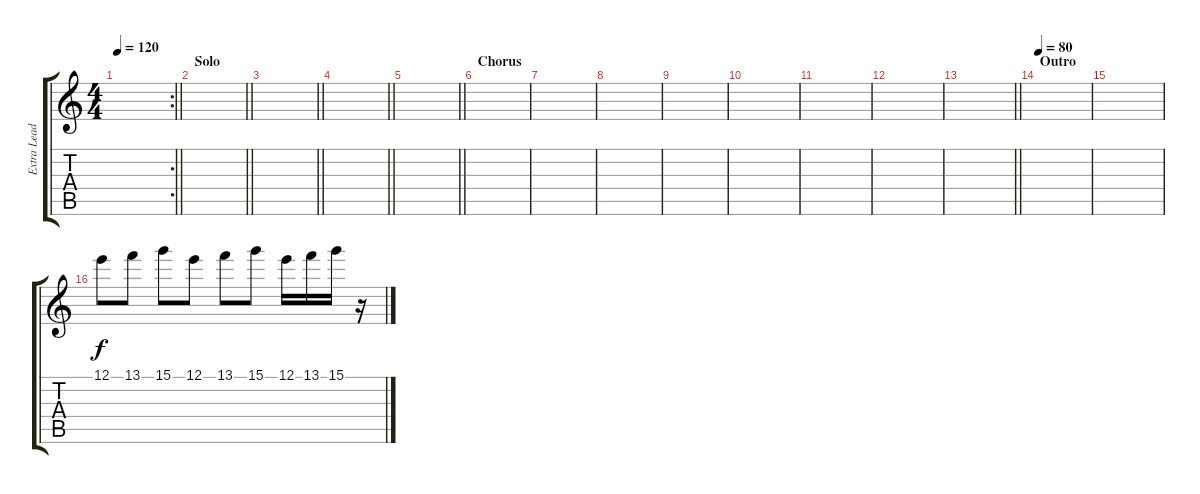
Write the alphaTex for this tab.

\track ("Extra Lead" "Extra Lead") {instrument overdrivenguitar}
\staff {score tabs}
\tuning (E4 B3 G3 D3 A2 E2) {hide}
\rc 2
\ts (4 4)
\tempo 120
\clef g2
\barLineRight lightlight
\ks c
|
\section ("" "Solo")
\barLineRight lightlight
|
\barLineRight lightlight
|
\barLineRight lightlight
|
\barLineRight lightlight
|
\section ("" "Chorus")
|
|
|
|
|
|
|
\barLineRight lightlight
|
\section ("" "Outro")
\tempo 80
|
|
12.1.8 13.1.8 15.1.8 12.1.8 13.1.8 15.1.8 12.1.16 13.1.16 15.1.16 r.16
